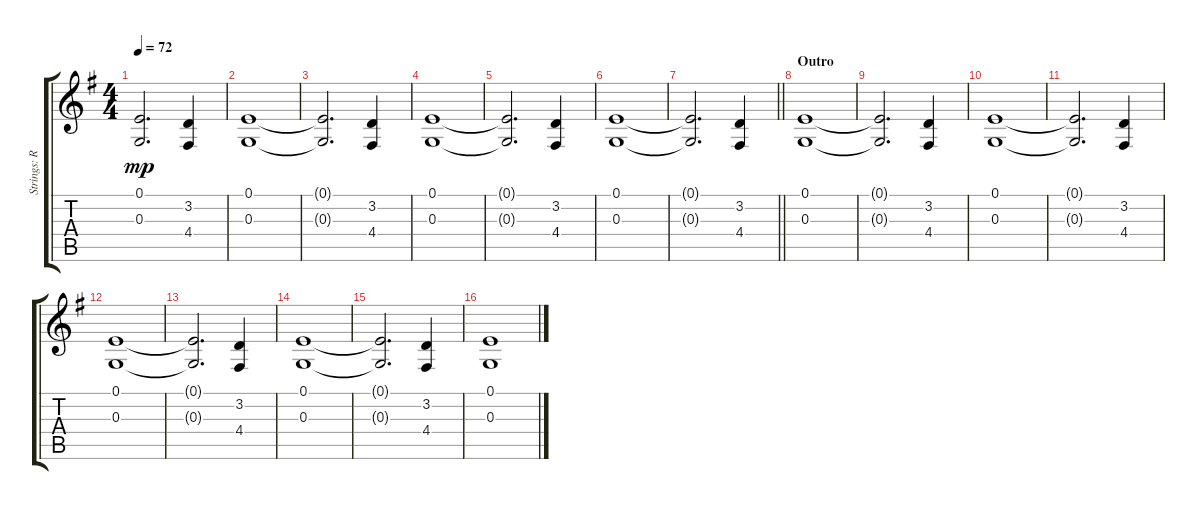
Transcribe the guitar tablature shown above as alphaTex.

\track ("Strings: Rick" "Strings: R") {instrument synthstrings1}
\staff {score tabs}
\tuning (E4 B3 G3 D3 A2 E2) {hide}
\ts (4 4)
\tempo 72
\clef g2
\ks g
(0.1{t} 0.3{t}).2{d dy mp} (3.2 4.4).4 |
(0.1 0.3).1 |
(0.1{t} 0.3{t}).2{d} (3.2 4.4).4 |
(0.1 0.3).1 |
(0.1{t} 0.3{t}).2{d} (3.2 4.4).4 |
(0.1 0.3).1 |
\barLineRight lightlight
(0.1{t} 0.3{t}).2{d} (3.2 4.4).4 |
\section ("" "Outro")
(0.1 0.3).1 |
(0.1{t} 0.3{t}).2{d} (3.2 4.4).4 |
(0.1 0.3).1 |
(0.1{t} 0.3{t}).2{d} (3.2 4.4).4 |
(0.1 0.3).1 |
(0.1{t} 0.3{t}).2{d} (3.2 4.4).4 |
(0.1 0.3).1 |
(0.1{t} 0.3{t}).2{d} (3.2 4.4).4 |
(0.1 0.3).1
